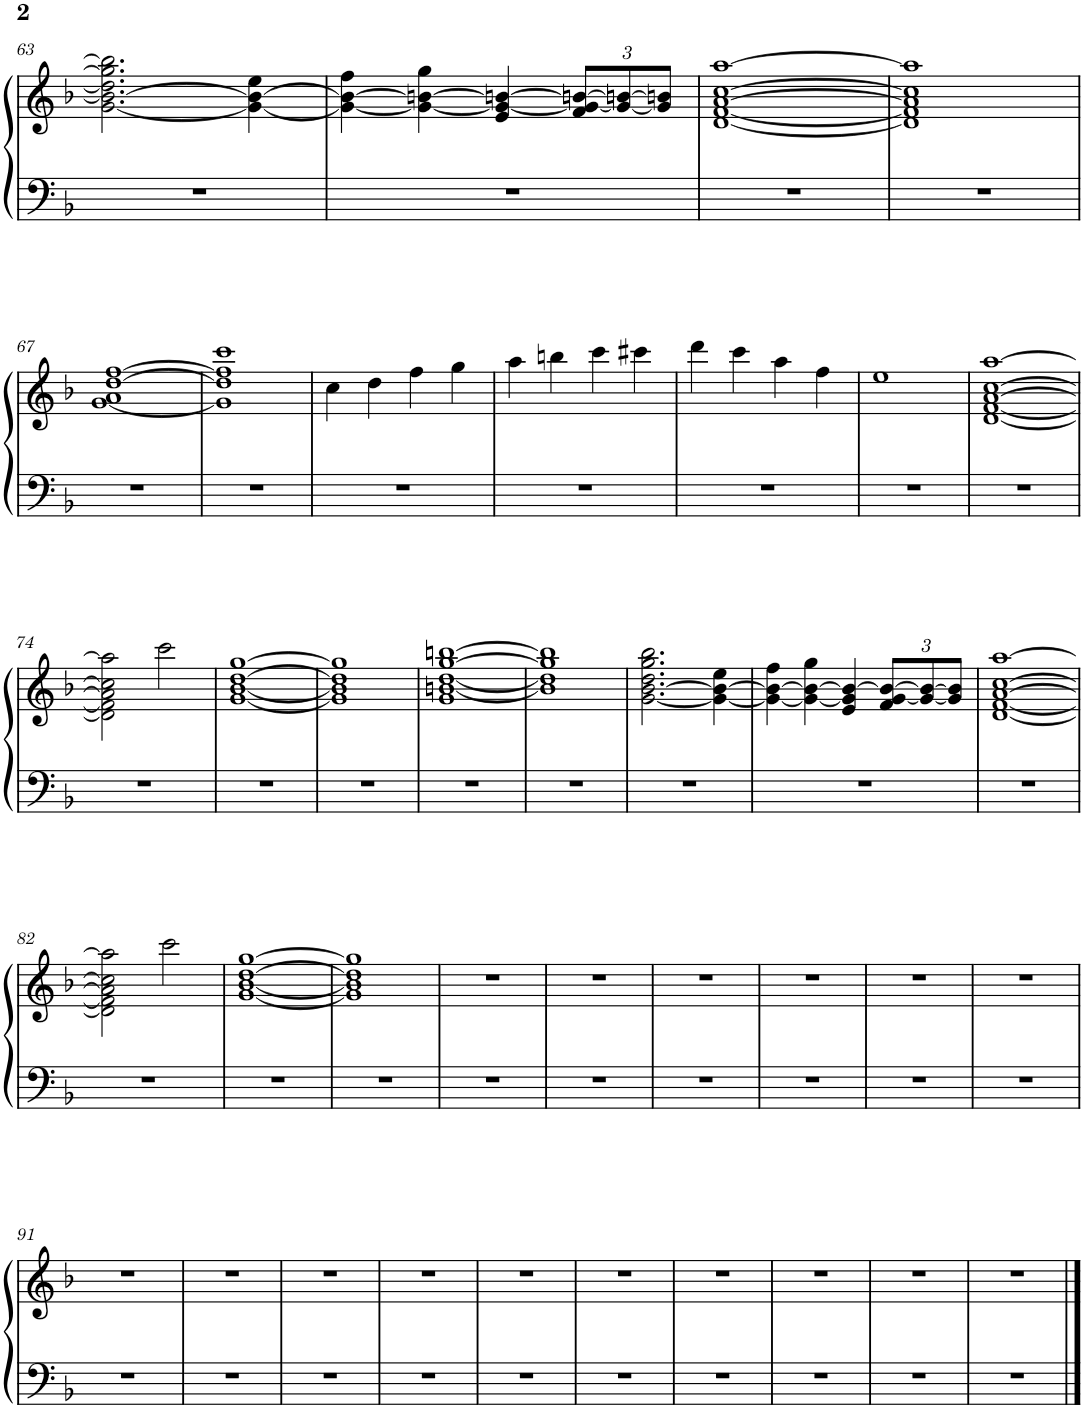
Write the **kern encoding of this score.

**kern	**kern
*part1	*part1
*staff2	*staff1
*I"Piano	*
*I'Pno.	*
!!LO:PB:g=z
*clefF4	*clefG2
*k[b-]	*k[b-]
*M4/4	*M4/4
=63	=63
1r	[2.g\ 2.b\_ 2.dd\] 2.gg\] 2.bb\]
.	4g\_ 4b\_ 4ee\
=64	=64
1r	4g\_ 4b\_ 4ff\
.	4g\_ 4bn\_ 4gg\
.	4e/ 4g/_ 4bn/_
*	*Xbrackettup
.	12f/ 12g/_ 12bn/_L
.	12g/_ 12bn/_
.	12g/] 12bn/]J
=65	=65
1r	[1d [1f [1a [1cc [1aa
=66	=66
1r	1d] 1f] 1a] 1cc] 1aa]
!!LO:LB:g=z
=67	=67
1r	[1g 1a [1dd [1ff
=68	=68
1r	1g] 1dd] 1ff] 1ccc
=69	=69
1r	4cc\
.	4dd\
.	4ff\
.	4gg\
=70	=70
1r	4aa\
.	4bbn\
.	4ccc\
.	4ccc#X\
=71	=71
1r	4ddd\
.	4ccc\
.	4aa\
.	4ff\
=72	=72
1r	1ee
=73	=73
1r	[1d [1f [1a [1cc [1aa
!!LO:LB:g=z
=74	=74
1r	2d\] 2f\] 2a\] 2cc\] 2aa\]
.	2ccc\
=75	=75
1r	[1g [1b- [1dd [1gg
=76	=76
1r	1g] 1b-] 1dd] 1gg]
=77	=77
1r	1g [1bn [1dd [1gg [1bbn
=78	=78
1r	1b] 1dd] 1gg] 1bb]
=79	=79
1r	[2.g\ [2.b-\ 2.dd\ 2.gg\ 2.bb-\
.	4g\_ 4b-\_ 4ee\
=80	=80
1r	4g\_ 4b-\_ 4ff\
.	4g\_ 4b-\_ 4gg\
.	4e/ 4g/] 4b-/_
.	12f/ [12g/ 12b-/_L
.	12g/_ 12b-/_
.	12g/] 12b-/]J
=81	=81
1r	[1d [1f [1a [1cc [1aa
!!LO:LB:g=z
=82	=82
1r	2d\] 2f\] 2a\] 2cc\] 2aa\]
.	2ccc\
=83	=83
1r	[1g [1b- [1dd [1gg
=84	=84
1r	1g] 1b-] 1dd] 1gg]
=85	=85
1r	1r
=86	=86
1r	1r
=87	=87
1r	1r
=88	=88
1r	1r
=89	=89
1r	1r
=90	=90
1r	1r
!!LO:LB:g=z
=91	=91
1r	1r
=92	=92
1r	1r
=93	=93
1r	1r
=94	=94
1r	1r
=95	=95
1r	1r
=96	=96
1r	1r
=97	=97
1r	1r
=98	=98
1r	1r
=99	=99
1r	1r
=100	=100
1r	1r
==	==
*-	*-
